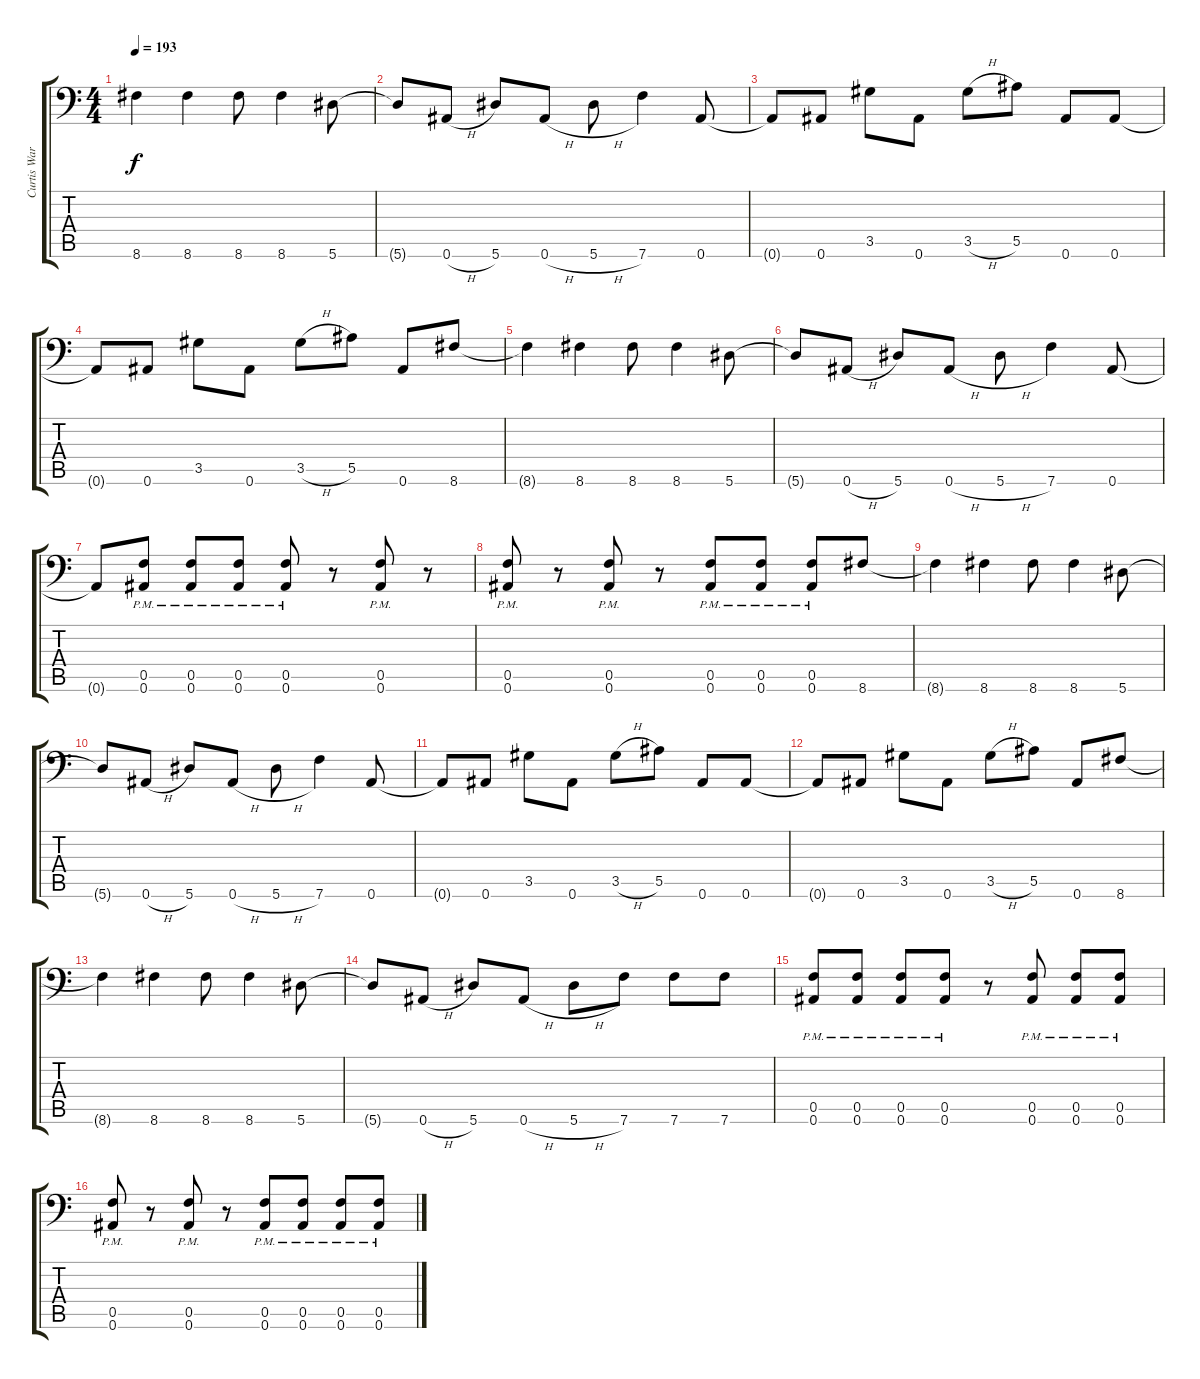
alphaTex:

\track ("Curtis Ward" "Curtis War") {instrument distortionguitar}
\staff {score tabs}
\tuning (C4 G3 Eb3 Bb2 F2 Bb1) {hide}
\ts (4 4)
\tempo 193
\clef f4
\ks c
8.6.4{dy f} 8.6.4 8.6.8 8.6.4 5.6.8 |
5.6{t}.8 0.6{h}.8 5.6.8 0.6{h}.8 5.6{h}.8 7.6.4 0.6.8 |
0.6{t}.8 0.6.8 3.5.8 0.6.8 3.5{h}.8 5.5.8 0.6.8 0.6.8 |
0.6{t}.8 0.6.8 3.5.8 0.6.8 3.5{h}.8 5.5.8 0.6.8 8.6.8 |
8.6{t}.4 8.6.4 8.6.8 8.6.4 5.6.8 |
5.6{t}.8 0.6{h}.8 5.6.8 0.6{h}.8 5.6{h}.8 7.6.4 0.6.8 |
0.6{t}.8 (0.5{pm} 0.6{pm}).8 (0.5{pm} 0.6{pm}).8 (0.5{pm} 0.6{pm}).8 (0.5{pm} 0.6{pm}).8 r.8 (0.5{pm} 0.6{pm}).8 r.8 |
(0.5{pm} 0.6{pm}).8 r.8 (0.5{pm} 0.6{pm}).8 r.8 (0.5{pm} 0.6{pm}).8 (0.5{pm} 0.6{pm}).8 (0.5{pm} 0.6{pm}).8 8.6.8 |
8.6{t}.4 8.6.4 8.6.8 8.6.4 5.6.8 |
5.6{t}.8 0.6{h}.8 5.6.8 0.6{h}.8 5.6{h}.8 7.6.4 0.6.8 |
0.6{t}.8 0.6.8 3.5.8 0.6.8 3.5{h}.8 5.5.8 0.6.8 0.6.8 |
0.6{t}.8 0.6.8 3.5.8 0.6.8 3.5{h}.8 5.5.8 0.6.8 8.6.8 |
8.6{t}.4 8.6.4 8.6.8 8.6.4 5.6.8 |
5.6{t}.8 0.6{h}.8 5.6.8 0.6{h}.8 5.6{h}.8 7.6.8 7.6.8 7.6.8 |
(0.5{pm} 0.6{pm}).8 (0.5{pm} 0.6{pm}).8 (0.5{pm} 0.6{pm}).8 (0.5{pm} 0.6{pm}).8 r.8 (0.5{pm} 0.6{pm}).8 (0.5{pm} 0.6{pm}).8 (0.5{pm} 0.6{pm}).8 |
(0.5{pm} 0.6{pm}).8 r.8 (0.5{pm} 0.6{pm}).8 r.8 (0.5{pm} 0.6{pm}).8 (0.5{pm} 0.6{pm}).8 (0.5{pm} 0.6{pm}).8 (0.5{pm} 0.6{pm}).8
